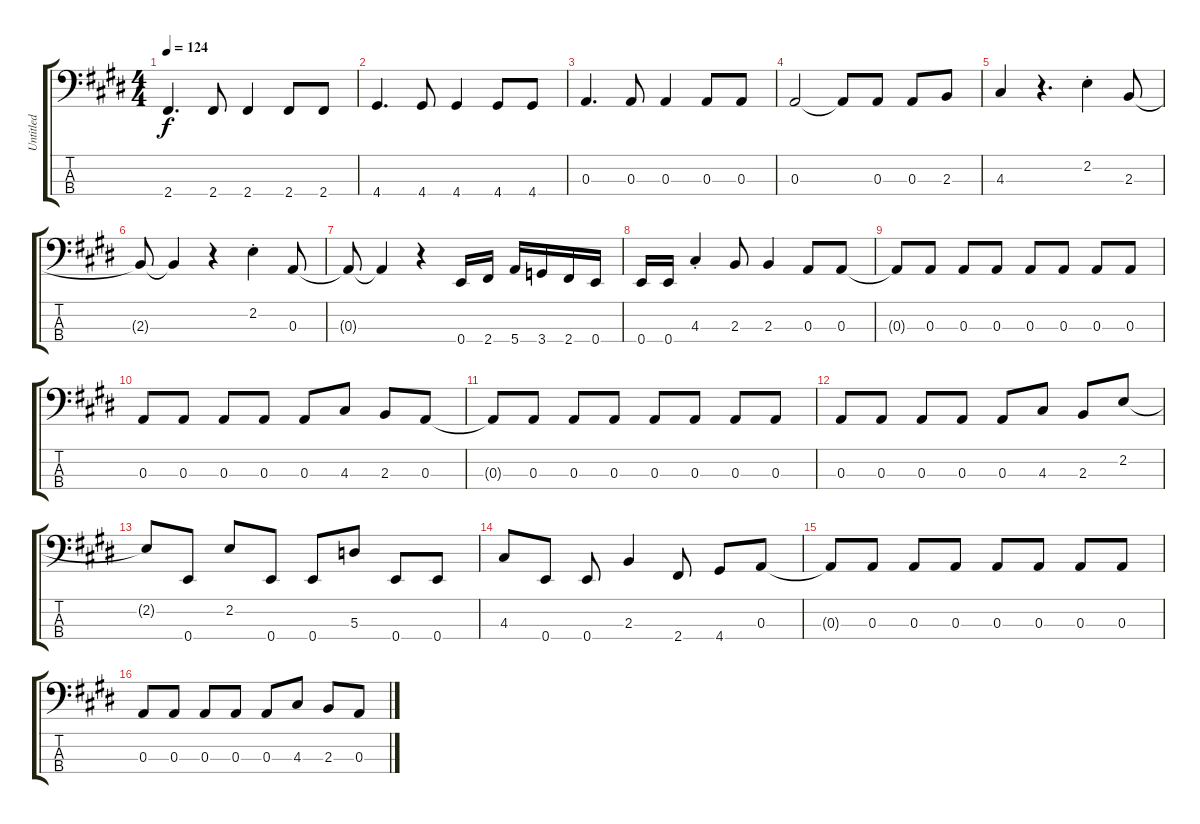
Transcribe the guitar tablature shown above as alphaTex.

\track ("Untitled" "Untitled") {instrument electricbassfinger}
\staff {score tabs}
\tuning (G2 D2 A1 E1) {hide}
\ts (4 4)
\tempo 124
\clef f4
\ks e
2.4.4{d dy f} 2.4.8 2.4.4 2.4.8 2.4.8 |
\ks c#minor
4.4.4{d} 4.4.8 4.4.4 4.4.8 4.4.8 |
0.3.4{d} 0.3.8 0.3.4 0.3.8 0.3.8 |
0.3.2 0.3{t}.8 0.3.8 0.3.8 2.3.8 |
\ks e
4.3.4 r.4{d} 2.2{st}.4 2.3.8 |
\ks c#minor
2.3{t}.8 2.3{t}.4 r.4 2.2{st}.4 0.3.8 |
0.3{t}.8 0.3{t}.4 r.4 0.4.16 2.4.16 5.4.16 3.4.16 2.4.16 0.4.16 |
0.4.16 0.4.16 4.3{st}.4 2.3.8 2.3.4 0.3.8 0.3.8 |
\ks e
0.3{t}.8 0.3.8 0.3.8 0.3.8 0.3.8 0.3.8 0.3.8 0.3.8 |
\ks c#minor
0.3.8 0.3.8 0.3.8 0.3.8 0.3.8 4.3.8 2.3.8 0.3.8 |
0.3{t}.8 0.3.8 0.3.8 0.3.8 0.3.8 0.3.8 0.3.8 0.3.8 |
0.3.8 0.3.8 0.3.8 0.3.8 0.3.8 4.3.8 2.3.8 2.2.8 |
\ks e
2.2{t}.8 0.4.8 2.2.8 0.4.8 0.4.8 5.3.8 0.4.8 0.4.8 |
\ks c#minor
4.3.8 0.4.8 0.4.8 2.3.4 2.4.8 4.4.8 0.3.8 |
0.3{t}.8 0.3.8 0.3.8 0.3.8 0.3.8 0.3.8 0.3.8 0.3.8 |
0.3.8 0.3.8 0.3.8 0.3.8 0.3.8 4.3.8 2.3.8 0.3.8
